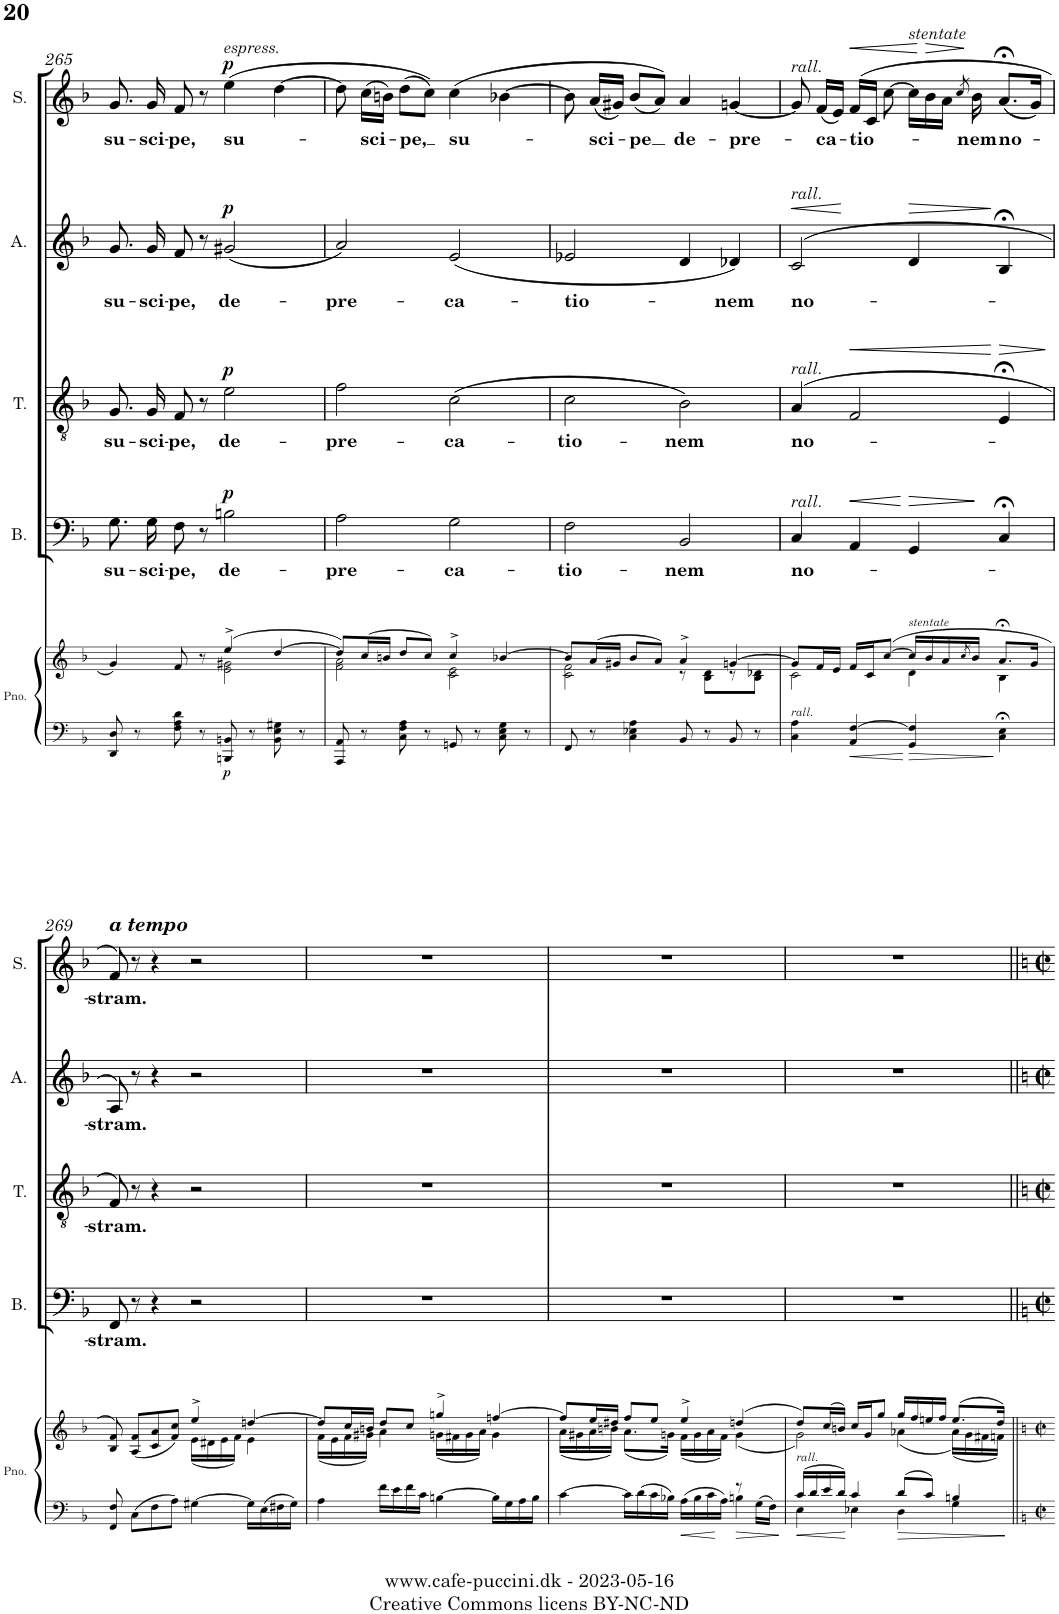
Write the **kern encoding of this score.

**kern	**kern	**dynam	**kern	**text	**dynam	**kern	**text	**dynam	**kern	**text	**dynam	**kern	**text	**dynam
*part5	*part5	*part5	*part4	*part4	*part4	*part3	*part3	*part3	*part2	*part2	*part2	*part1	*part1	*part1
*staff6	*staff5	*staff5/6	*staff4	*staff4	*staff4	*staff3	*staff3	*staff3	*staff2	*staff2	*staff2	*staff1	*staff1	*staff1
*I"Piano	*	*	*I"Bass	*	*	*I"Tenor	*	*	*I"Alto	*	*	*I"Soprano	*	*
*I'Pno.	*	*	*I'B.	*	*	*I'T.	*	*	*I'A.	*	*	*I'S.	*	*
!!LO:PB:g=z
*clefF4	*clefG2	*	*clefF4	*	*	*clefGv2	*	*	*clefG2	*	*	*clefG2	*	*
*k[b-]	*k[b-]	*	*k[b-]	*	*	*k[b-]	*	*	*k[b-]	*	*	*k[b-]	*	*
*M4/4	*M4/4	*	*M4/4	*	*	*M4/4	*	*	*M4/4	*	*	*M4/4	*	*
*met(c)	*met(c)	*	*met(c)	*	*	*met(c)	*	*	*met(c)	*	*	*met(c)	*	*
=265	=265	=265	=265	=265	=265	=265	=265	=265	=265	=265	=265	=265	=265	=265
*	*^	*	*	*	*	*	*	*	*	*	*	*	*	*
!	!	!	!	!	!LO:LY:b	!	!	!LO:LY:b	!	!	!LO:LY:b	!	!	!LO:LY:b	!
8DD/ 8D/	4g/	4ryy	.	8.G\L	su-	.	8.G/L	su-	.	8.g/L	su-	.	8.g/	su-	.
8r	.	.	.	.	.	.	.	.	.	.	.	.	.	.	.
!	!	!	!	!	!LO:LY:b	!	!	!LO:LY:b	!	!	!LO:LY:b	!	!	!LO:LY:b	!
.	.	.	.	16G\Jk	-sci-	.	16G/Jk	-sci-	.	16g/Jk	-sci-	.	16g/	-sci-	.
!	!	!	!	!	!LO:LY:b	!	!	!LO:LY:b	!	!	!LO:LY:b	!	!	!LO:LY:b	!
8F\ 8A\ 8d\	8f/	8ryy	.	8F\	-pe,	.	8F/	-pe,	.	8f/	-pe,	.	8f/	-pe,	.
8r	8r	8ryy	.	8r	.	.	8r	.	.	8r	.	.	8r	.	.
!	!	!	!	!	!	!	!	!	!	!	!	!	!LO:TX:a:i:t=espress.	!	!
!	!	!	!LO:DY:b=2	!	!LO:LY:b	!LO:DY:a	!	!LO:LY:b	!LO:DY:a	!	!LO:LY:b	!LO:DY:a	!	!LO:LY:b	!LO:DY:a
8BBBn/ 8BBn/	(4ee^/	2e\ 2g#X\	p	2Bn\	de-	p	2e\	de-	p	(2g#X/	de-	p	(4ee\	su-	p
8r	.	.	.	.	.	.	.	.	.	.	.	.	.	.	.
8BB\ 8E\ 8G#X\	[4dd/	.	.	.	.	.	.	.	.	.	.	.	[4dd\	.	.
8r	.	.	.	.	.	.	.	.	.	.	.	.	.	.	.
=266	=266	=266	=266	=266	=266	=266	=266	=266	=266	=266	=266	=266	=266	=266	=266
!	!	!	!	!	!LO:LY:b	!	!	!LO:LY:b	!	!	!LO:LY:b	!	!	!	!
8AAA/ 8AA/	8dd/L])	2f\ 2a\	.	2A\	-pre-	.	2f\	-pre-	.	2a/)	-pre-	.	8dd\]	.	.
!	!	!	!	!	!	!	!	!	!	!	!	!	!	!LO:LY:b	!
8r	(16cc/L	.	.	.	.	.	.	.	.	.	.	.	(16cc\LL	-sci-	.
.	16bn/JJ	.	.	.	.	.	.	.	.	.	.	.	16bn\JJ)	.	.
!	!	!	!	!	!	!	!	!	!	!	!	!	!	!LO:LY:b	!
8C\ 8F\ 8A\	8dd/L	.	.	.	.	.	.	.	.	.	.	.	(8dd\L	-pe,	.
8r	8cc/J)	.	.	.	.	.	.	.	.	.	.	.	8cc\J))	.	.
!	!	!	!	!	!LO:LY:b	!	!	!LO:LY:b	!	!	!LO:LY:b	!	!	!LO:LY:b	!
8GGn/	4cc^/	2c\ 2e\	.	2G\	-ca-	.	(2c\	-ca-	.	(2e/	-ca-	.	(4cc\	su-	.
8r	.	.	.	.	.	.	.	.	.	.	.	.	.	.	.
8C\ 8E\ 8G\	[4b-X/	.	.	.	.	.	.	.	.	.	.	.	[4b-X\	.	.
8r	.	.	.	.	.	.	.	.	.	.	.	.	.	.	.
=267	=267	=267	=267	=267	=267	=267	=267	=267	=267	=267	=267	=267	=267	=267	=267
!	!	!	!	!	!LO:LY:b	!	!	!LO:LY:b	!	!	!LO:LY:b	!	!	!	!
8FF/	8b-/L]	2c\ 2f\	.	2F\	-tio-	.	2c\	-tio-	.	2e-X/	-tio-	.	8b-\]	.	.
!	!	!	!	!	!	!	!	!	!	!	!	!	!	!LO:LY:b	!
8r	(16a/L	.	.	.	.	.	.	.	.	.	.	.	(16a/LL	-sci-	.
.	16g#X/JJ	.	.	.	.	.	.	.	.	.	.	.	16g#X/JJ)	.	.
!	!	!	!	!	!	!	!	!	!	!	!	!	!	!LO:LY:b	!
4C\ 4E-X\ 4A\	8b-/L	.	.	.	.	.	.	.	.	.	.	.	(8b-/L	-pe	.
.	8a/J)	.	.	.	.	.	.	.	.	.	.	.	8a/J))	.	.
!	!	!	!	!	!LO:LY:b	!	!	!LO:LY:b	!	!	!	!	!	!LO:LY:b	!
8BB-/	4a^/	8r	.	2BB-/	-nem	.	2B-\)	-nem	.	4d/	.	.	4a/	de-	.
8r	.	8B-\ 8d\L	.	.	.	.	.	.	.	.	.	.	.	.	.
!	!	!	!	!	!	!	!	!	!	!	!LO:LY:b	!	!	!LO:LY:b	!
8BB-/	[4gn/	8r	.	.	.	.	.	.	.	4d-X/)	-nem	.	[4gn/	-pre-	.
8r	.	8B-\ 8d-X\J	.	.	.	.	.	.	.	.	.	.	.	.	.
=268	=268	=268	=268	=268	=268	=268	=268	=268	=268	=268	=268	=268	=268	=268	=268
!	!	!	!	!	!	!	!	!	!	!	!	!	!LO:TX:a:i:t=rall.	!	!
!	!	!	!	!	!	!	!	!	!	!LO:TX:a:i:t=rall.	!	!	!	!	!
!	!	!	!	!	!	!	!LO:TX:a:i:t=rall.	!	!	!	!	!	!	!	!
!	!	!	!	!LO:TX:a:i:t=rall.	!	!	!	!	!	!	!	!	!	!	!
!LO:TX:a:i:t=rall.	!	!	!	!	!	!	!	!	!	!	!	!	!	!	!
!	!	!	!	!	!LO:LY:b	!	!	!LO:LY:b	!	!	!LO:LY:b	!LO:HP:b	!	!	!
4C\ 4A\	8g/L]	2c\	.	4C/	no-	.	(>4A/	no-	.	(>2c/	no-	<	8g/]	.	.
!	!	!	!	!	!	!	!	!	!	!	!	!	!	!LO:LY:b	!
.	16f/L	.	.	.	.	.	.	.	.	.	.	.	(16f/LL	-ca-	.
.	16e/JJ	.	.	.	.	.	.	.	.	.	.	.	16e/JJ)	.	.
!	!	!	!	!	!	!LO:HP:b	!	!	!LO:HP:b	!	!	!	!	!LO:LY:b	!LO:HP:b
4AA/ [4F/	16f/LL	.	.	4AA/	.	<	2F/	.	<	.	.	.	(16f/LL	-tio-	<
.	16c/J	.	.	.	.	.	.	.	.	.	.	.	16c/JJ	.	.
.	([8cc/J	.	.	.	.	.	.	.	.	.	.	.	[8cc\	.	.
!	!	!	!	!	!	!	!	!	!	!	!	!	!LO:TX:a:i:t=stentate	!	!
!	!LO:TX:a:i:t=stentate	!	!	!	!	!	!	!	!	!	!	!	!	!	!
!	!	!	!	!	!	!LO:HP:n=1:b	!	!	!	!	!	!LO:HP:n=1:b	!	!	!
4GG/ 4F/]	16cc/LL]	4d\	.	4GG/	.	[ >	.	.	.	4d/	.	[ >	16cc\LL]	.	.
!	!	!	!	!	!	!	!	!	!	!	!	!	!	!	!LO:HP:n=1:b
.	16b-/	.	.	.	.	.	.	.	.	.	.	.	16b-\	.	[ >
.	16a/	.	.	.	.	.	.	.	.	.	.	.	16a\JJ	.	.
.	8qcc/	.	.	.	.	.	.	.	.	.	.	.	8qcc/	.	.
!	!	!	!	!	!	!	!	!	!	!	!	!	!	!LO:LY:b	!
.	16b-/JJ	.	.	.	.	.	.	.	.	.	.	.	16b-\	-nem	]
!	!	!	!	!	!	!	!	!	!LO:HP:n=1:b	!	!	!	!	!LO:LY:b	!
4C\;< 4E\;<	8.a;</L	4B-\	.	4C;</	.	]	4E;</	.	[ >	4B-;</	.	]	(8.a;</L	no-	.
.	16g/Jk	.	.	.	.	.	.	.	.	.	.	.	16g/Jk)	.	.
*	*v	*v	*	*	*	*	*	*	*	*	*	*	*	*	*
.	.	.	.	.	.	.	.	]	.	.	.	.	.	.
!!LO:LB:g=z
=269	=269	=269	=269	=269	=269	=269	=269	=269	=269	=269	=269	=269	=269	=269
*	*^	*	*	*	*	*	*	*	*	*	*	*	*	*
!	!	!	!	!	!LO:LY:b	!	!	!LO:LY:b	!	!	!LO:LY:b	!	!	!LO:LY:b	!
8FF/ 8F/	8B-/ 8f/)	2ryy	.	8FF/	stram.	.	8F/)	-stram.	.	8A/)	stram.	.	8f/)	-stram.	.
8C\L	(<8A/ 8f/L	.	.	8r	.	.	8r	.	.	8r	.	.	8r	.	.
8F\	8c/ 8a/	.	.	4r	.	.	4r	.	.	4r	.	.	4r	.	.
8A\J	8f/ 8cc/J)	.	.	.	.	.	.	.	.	.	.	.	.	.	.
[4G#X\	4ee^/	(16e\LL	.	2r	.	.	2r	.	.	2r	.	.	2r	.	.
.	.	16d#X\	.	.	.	.	.	.	.	.	.	.	.	.	.
.	.	16e\	.	.	.	.	.	.	.	.	.	.	.	.	.
.	.	16f\JJ)	.	.	.	.	.	.	.	.	.	.	.	.	.
16G#\LL]	[4ddn/	4e\	.	.	.	.	.	.	.	.	.	.	.	.	.
16E\	.	.	.	.	.	.	.	.	.	.	.	.	.	.	.
16F#X\	.	.	.	.	.	.	.	.	.	.	.	.	.	.	.
16G#\JJ	.	.	.	.	.	.	.	.	.	.	.	.	.	.	.
=270	=270	=270	=270	=270	=270	=270	=270	=270	=270	=270	=270	=270	=270	=270	=270
4A\	8dd/L]	(16f\LL	.	1r	.	.	1r	.	.	1r	.	.	1r	.	.
.	.	16e\	.	.	.	.	.	.	.	.	.	.	.	.	.
.	16cc/L	16f\	.	.	.	.	.	.	.	.	.	.	.	.	.
.	16bn/JJ	16g#X\JJ)	.	.	.	.	.	.	.	.	.	.	.	.	.
16f\LL	8dd/L	4a\	.	.	.	.	.	.	.	.	.	.	.	.	.
16e\	.	.	.	.	.	.	.	.	.	.	.	.	.	.	.
16f\	8cc/J	.	.	.	.	.	.	.	.	.	.	.	.	.	.
16c\JJ	.	.	.	.	.	.	.	.	.	.	.	.	.	.	.
[4Bn\	4ggn^/	(16gn\LL	.	.	.	.	.	.	.	.	.	.	.	.	.
.	.	16f#X\	.	.	.	.	.	.	.	.	.	.	.	.	.
.	.	16g\	.	.	.	.	.	.	.	.	.	.	.	.	.
.	.	16a\JJ)	.	.	.	.	.	.	.	.	.	.	.	.	.
16B\LL]	[4ffn/	4g\	.	.	.	.	.	.	.	.	.	.	.	.	.
16G\	.	.	.	.	.	.	.	.	.	.	.	.	.	.	.
16A\	.	.	.	.	.	.	.	.	.	.	.	.	.	.	.
16B\JJ	.	.	.	.	.	.	.	.	.	.	.	.	.	.	.
=271	=271	=271	=271	=271	=271	=271	=271	=271	=271	=271	=271	=271	=271	=271	=271
*^	*	*	*	*	*	*	*	*	*	*	*	*	*	*	*
[4c\	2.ryy	8ff/L]	(16a\LL	.	1r	.	.	1r	.	.	1r	.	.	1r	.	.
.	.	.	16g#X\	.	.	.	.	.	.	.	.	.	.	.	.	.
.	.	16ee/L	16a\	.	.	.	.	.	.	.	.	.	.	.	.	.
.	.	16dd#X/JJ	16bn\JJ)	.	.	.	.	.	.	.	.	.	.	.	.	.
16c\LL]	.	8ff/L	(8.a\L	.	.	.	.	.	.	.	.	.	.	.	.	.
16d\	.	.	.	.	.	.	.	.	.	.	.	.	.	.	.	.
16c\	.	8ee/J	.	.	.	.	.	.	.	.	.	.	.	.	.	.
16B-X\JJ	.	.	16gn\Jk)	.	.	.	.	.	.	.	.	.	.	.	.	.
16A\LL	.	4ee^/	(16f\LL	.	.	.	.	.	.	.	.	.	.	.	.	.
16B-\	.	.	16g\	.	.	.	.	.	.	.	.	.	.	.	.	.
16c\	.	.	16a\	.	.	.	.	.	.	.	.	.	.	.	.	.
16A\JJ	.	.	16f\JJ)	.	.	.	.	.	.	.	.	.	.	.	.	.
8r	4Bn\	(4ddn/	(4g\	.	.	.	.	.	.	.	.	.	.	.	.	.
16G\LL	.	.	.	.	.	.	.	.	.	.	.	.	.	.	.	.
16F\JJ	.	.	.	.	.	.	.	.	.	.	.	.	.	.	.	.
=272	=272	=272	=272	=272	=272	=272	=272	=272	=272	=272	=272	=272	=272	=272	=272	=272
!LO:TX:a:i:t=rall.	!	!	!	!	!	!	!	!	!	!	!	!	!	!	!	!
16c/LL	4E\	8dd/L)	2g\)	.	1r	.	.	1r	.	.	1r	.	.	1r	.	.
16d/	.	.	.	.	.	.	.	.	.	.	.	.	.	.	.	.
16e/	.	(16cc/L	.	.	.	.	.	.	.	.	.	.	.	.	.	.
16d/JJ	.	16bn/JJ)	.	.	.	.	.	.	.	.	.	.	.	.	.	.
4c/	4E-X\	16cc/LL	.	.	.	.	.	.	.	.	.	.	.	.	.	.
.	.	16g/J	.	.	.	.	.	.	.	.	.	.	.	.	.	.
.	.	8gg/J	.	.	.	.	.	.	.	.	.	.	.	.	.	.
8d/L	4D\	16gg/LL	(4a-X\	.	.	.	.	.	.	.	.	.	.	.	.	.
.	.	16ff/	.	.	.	.	.	.	.	.	.	.	.	.	.	.
8c/J	.	16een/	.	.	.	.	.	.	.	.	.	.	.	.	.	.
.	.	16ff/JJ	.	.	.	.	.	.	.	.	.	.	.	.	.	.
4Bn/	4G\	(8.ee/L	(16a-\LL)	.	.	.	.	.	.	.	.	.	.	.	.	.
.	.	.	16g\	.	.	.	.	.	.	.	.	.	.	.	.	.
.	.	.	16f#X\	.	.	.	.	.	.	.	.	.	.	.	.	.
.	.	16dd/Jk)	16fn\JJ)	.	.	.	.	.	.	.	.	.	.	.	.	.
*v	*v	*	*	*	*	*	*	*	*	*	*	*	*	*	*	*
*	*v	*v	*	*	*	*	*	*	*	*	*	*	*	*	*
=||	=||	=||	=||	=||	=||	=||	=||	=||	=||	=||	=||	=||	=||	=||
*-	*-	*-	*-	*-	*-	*-	*-	*-	*-	*-	*-	*-	*-	*-
